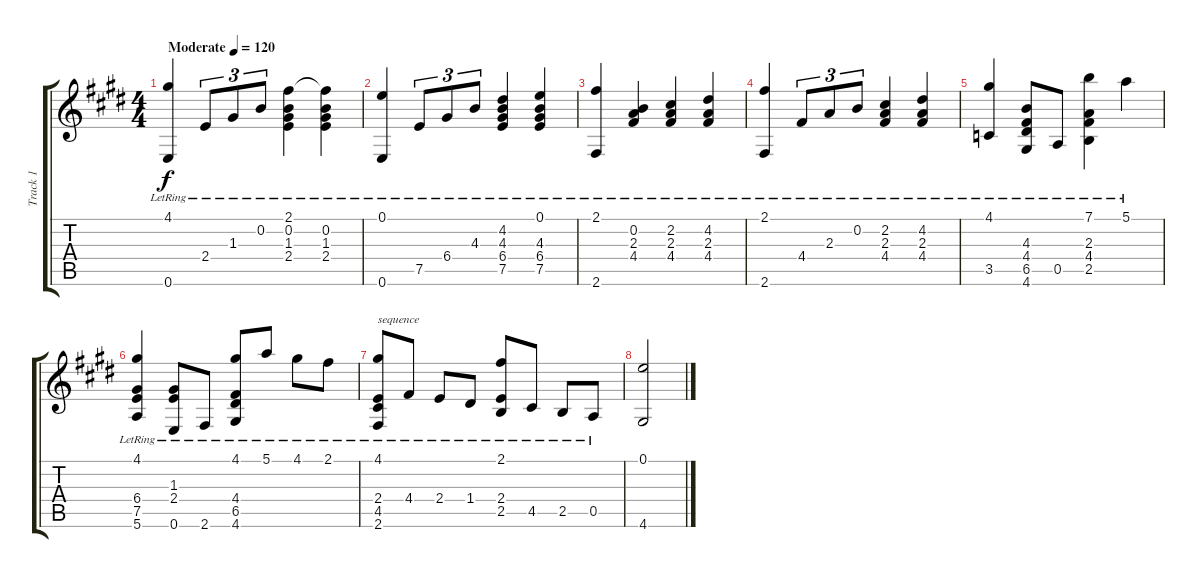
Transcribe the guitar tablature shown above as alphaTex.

\track ("Track 1" "Track 1") {instrument acousticguitarnylon}
\staff {score tabs}
\tuning (E4 B3 G3 D3 A2 E2) {hide}
\ts (4 4)
\tempo (120 "Moderate")
\clef g2
\ks e
(4.1{lr} 0.6{lr}).4{dy f instrument acousticguitarnylon} 2.4{lr}.8{tu (3 2)} 1.3{lr}.8{tu (3 2)} 0.2{lr}.8{tu (3 2)} (2.1{lr} 0.2{lr} 1.3{lr} 2.4{lr}).4 (2.1{t} 0.2{lr} 1.3{lr} 2.4{lr}).4 |
(0.1{lr} 0.6{lr}).4 7.5{lr}.8{tu (3 2)} 6.4{lr}.8{tu (3 2)} 4.3{lr}.8{tu (3 2)} (4.2{lr} 4.3{lr} 6.4{lr} 7.5{lr}).4 (0.1{lr} 4.3{lr} 6.4{lr} 7.5{lr}).4 |
(2.1{lr} 2.6{lr}).4 (0.2{lr} 2.3{lr} 4.4{lr}).4 (2.2{lr} 2.3{lr} 4.4{lr}).4 (4.2{lr} 2.3{lr} 4.4{lr}).4 |
(2.1{lr} 2.6{lr}).4 4.4{lr}.8{tu (3 2)} 2.3{lr}.8{tu (3 2)} 0.2{lr}.8{tu (3 2)} (2.2{lr} 2.3{lr} 4.4{lr}).4 (4.2{lr} 2.3{lr} 4.4{lr}).4 |
(4.1{lr} 3.5{lr}).4 (4.3{lr} 4.4{lr} 6.5{lr} 4.6{lr}).8 0.5{lr}.8 (7.1{lr} 2.3{lr} 4.4{lr} 2.5{lr}).4 5.1{lr}.4 |
(4.1{lr} 6.4{lr} 7.5{lr} 5.6{lr}).4 (1.3{lr} 2.4{lr} 0.6{lr}).8 2.6{lr}.8 (4.1{lr} 4.4{lr} 6.5{lr} 4.6{lr}).8 5.1{lr}.8 4.1{lr}.8 2.1{lr}.8 |
(4.1{lr} 2.4{lr} 4.5{lr} 2.6{lr}).8{txt "sequence"} 4.4{lr}.8 2.4{lr}.8 1.4{lr}.8 (2.1{lr} 2.4{lr} 2.5{lr}).8 4.5{lr}.8 2.5{lr}.8 0.5{lr}.8 |
(0.1 4.6).2
